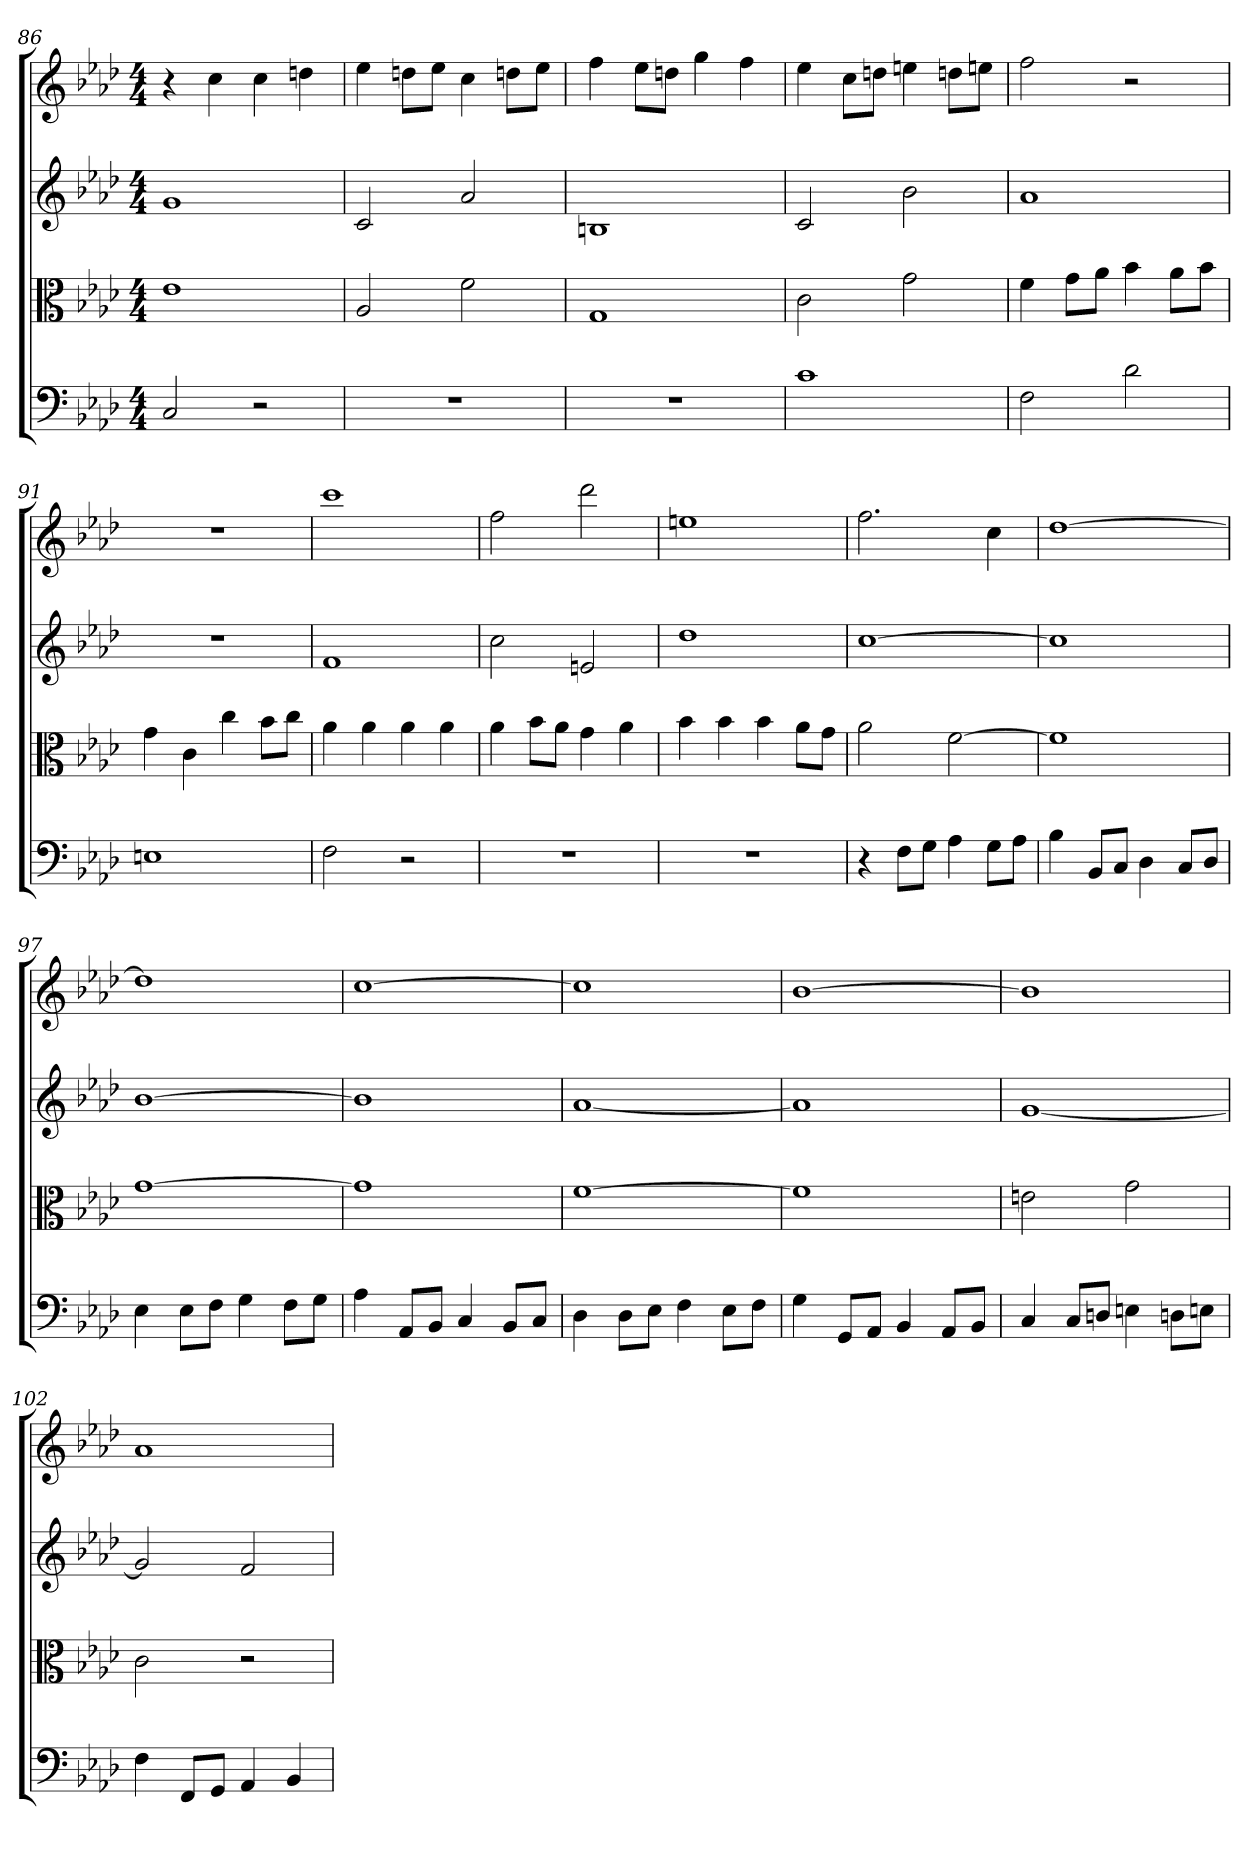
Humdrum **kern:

**kern	**kern	**kern	**kern
*part4	*part3	*part2	*part1
*staff4	*staff3	*staff2	*staff1
*clefF4	*clefC3	*clefG2	*clefG2
*k[b-e-a-d-]	*k[b-e-a-d-]	*k[b-e-a-d-]	*k[b-e-a-d-]
*M4/4	*M4/4	*M4/4	*M4/4
=86	=86	=86	=86
2C	1e-	1g	4r
.	.	.	4cc
2r	.	.	4cc
.	.	.	4ddn
=87	=87	=87	=87
1r	2A-	2c	4ee-
.	.	.	8ddnL
.	.	.	8ee-J
.	2f	2a-	4cc
.	.	.	8ddnL
.	.	.	8ee-J
=88	=88	=88	=88
1r	1G	1Bn	4ff
.	.	.	8ee-L
.	.	.	8ddnJ
.	.	.	4gg
.	.	.	4ff
=89	=89	=89	=89
1c	2c	2c	4ee-
.	.	.	8ccL
.	.	.	8ddnJ
.	2g	2b-	4een
.	.	.	8ddnL
.	.	.	8eenJ
=90	=90	=90	=90
2F	4f	1a-	2ff
.	8gL	.	.
.	8a-J	.	.
2d-	4b-	.	2r
.	8a-L	.	.
.	8b-J	.	.
=91	=91	=91	=91
1En	4g	1r	1r
.	4c	.	.
.	4cc	.	.
.	8b-L	.	.
.	8ccJ	.	.
=92	=92	=92	=92
2F	4a-	1f	1ccc
.	4a-	.	.
2r	4a-	.	.
.	4a-	.	.
=93	=93	=93	=93
1r	4a-	2cc	2ff
.	8b-L	.	.
.	8a-J	.	.
.	4g	2en	2ddd-
.	4a-	.	.
=94	=94	=94	=94
1r	4b-	1dd-	1een
.	4b-	.	.
.	4b-	.	.
.	8a-L	.	.
.	8gJ	.	.
=95	=95	=95	=95
4r	2a-	[1cc	2.ff
8FL	.	.	.
8GJ	.	.	.
4A-	[2f	.	.
8GL	.	.	4cc
8A-J	.	.	.
=96	=96	=96	=96
4B-	1f]	1cc]	[1dd-
8BB-L	.	.	.
8CJ	.	.	.
4D-	.	.	.
8CL	.	.	.
8D-J	.	.	.
=97	=97	=97	=97
4E-	[1g	[1b-	1dd-]
8E-L	.	.	.
8FJ	.	.	.
4G	.	.	.
8FL	.	.	.
8GJ	.	.	.
=98	=98	=98	=98
4A-	1g]	1b-]	[1cc
8AA-L	.	.	.
8BB-J	.	.	.
4C	.	.	.
8BB-L	.	.	.
8CJ	.	.	.
=99	=99	=99	=99
4D-	[1f	[1a-	1cc]
8D-L	.	.	.
8E-J	.	.	.
4F	.	.	.
8E-L	.	.	.
8FJ	.	.	.
=100	=100	=100	=100
4G	1f]	1a-]	[1b-
8GGL	.	.	.
8AA-J	.	.	.
4BB-	.	.	.
8AA-L	.	.	.
8BB-J	.	.	.
=101	=101	=101	=101
4C	2en	[1g	1b-]
8CL	.	.	.
8DnJ	.	.	.
4En	2g	.	.
8DnL	.	.	.
8EnJ	.	.	.
=102	=102	=102	=102
4F	2c	2g]	1a-
8FFL	.	.	.
8GGJ	.	.	.
4AA-	2r	2f	.
4BB-	.	.	.
=	=	=	=
*-	*-	*-	*-
